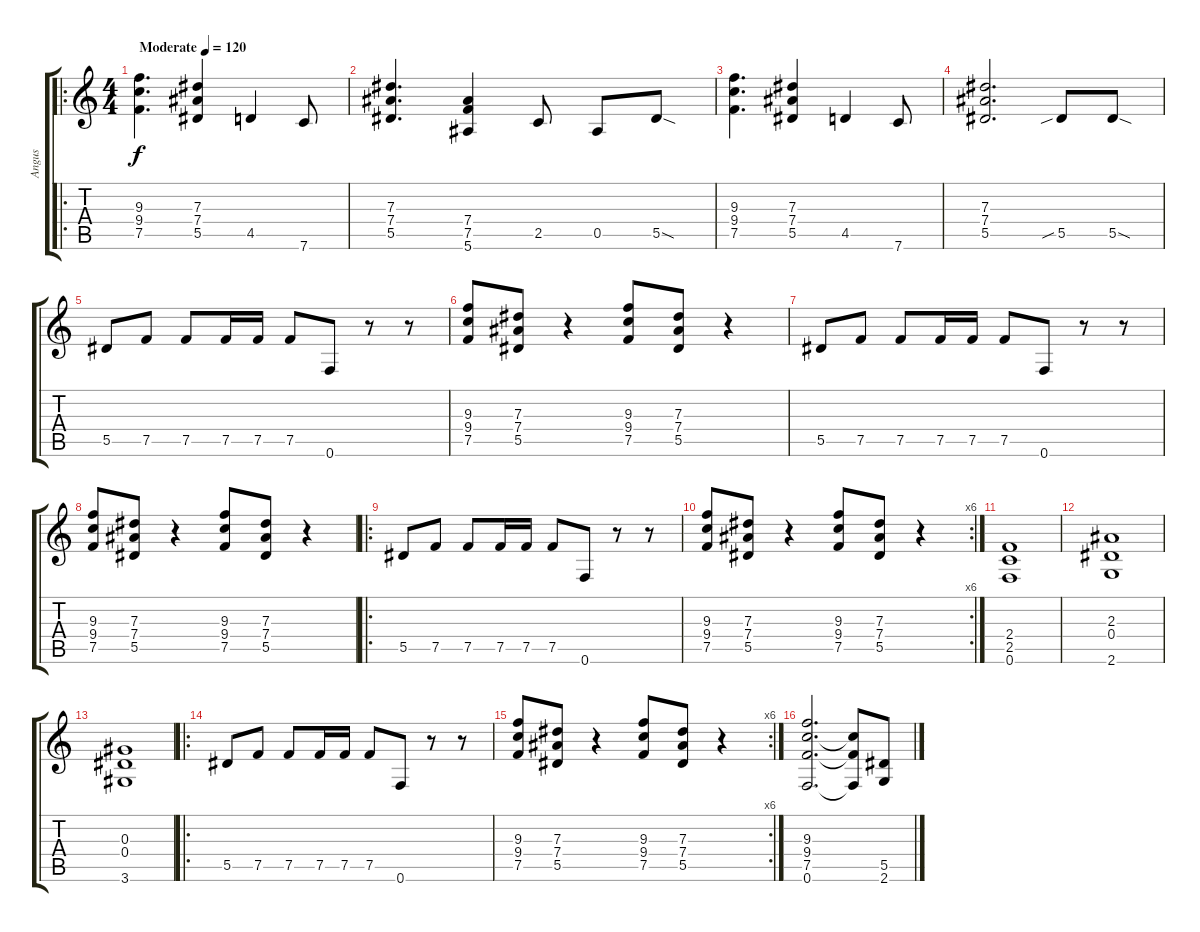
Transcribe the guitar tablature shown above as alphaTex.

\track ("Angus" "Angus") {instrument overdrivenguitar}
\staff {score tabs}
\tuning (F4 C4 Ab3 Eb3 Bb2 F2) {hide}
\ro
\ts (4 4)
\tempo (120 "Moderate")
\clef g2
\ks c
(9.3 9.4 7.5).4{d dy f instrument overdrivenguitar} (7.3 7.4 5.5).4 4.5.4 7.6.8 |
(7.3 7.4 5.5).4{d} (7.4 7.5 5.6).4 2.5.8 0.5.8 5.5{sod}.8 |
(9.3 9.4 7.5).4{d} (7.3 7.4 5.5).4 4.5.4 7.6.8 |
(7.3 7.4 5.5).2{d} 5.5{sib}.8 5.5{sod}.8 |
5.5.8 7.5.8 7.5.8 7.5.16 7.5.16 7.5.8 0.6.8 r.8 r.8 |
(9.3 9.4 7.5).8 (7.3 7.4 5.5).8 r.4 (9.3 9.4 7.5).8 (7.3 7.4 5.5).8 r.4 |
5.5.8 7.5.8 7.5.8 7.5.16 7.5.16 7.5.8 0.6.8 r.8 r.8 |
(9.3 9.4 7.5).8 (7.3 7.4 5.5).8 r.4 (9.3 9.4 7.5).8 (7.3 7.4 5.5).8 r.4 |
\ro
5.5.8 7.5.8 7.5.8 7.5.16 7.5.16 7.5.8 0.6.8 r.8 r.8 |
\rc 6
(9.3 9.4 7.5).8 (7.3 7.4 5.5).8 r.4 (9.3 9.4 7.5).8 (7.3 7.4 5.5).8 r.4 |
(2.4 2.5 0.6).1 |
(2.3 0.4 2.6).1 |
(0.3 0.4 3.6).1 |
\ro
5.5.8 7.5.8 7.5.8 7.5.16 7.5.16 7.5.8 0.6.8 r.8 r.8 |
\rc 6
(9.3 9.4 7.5).8 (7.3 7.4 5.5).8 r.4 (9.3 9.4 7.5).8 (7.3 7.4 5.5).8 r.4 |
(9.3 9.4 7.5 0.6).2{d} (9.4{t} 7.5{t} 0.6{t}).8 (5.5 2.6).8
